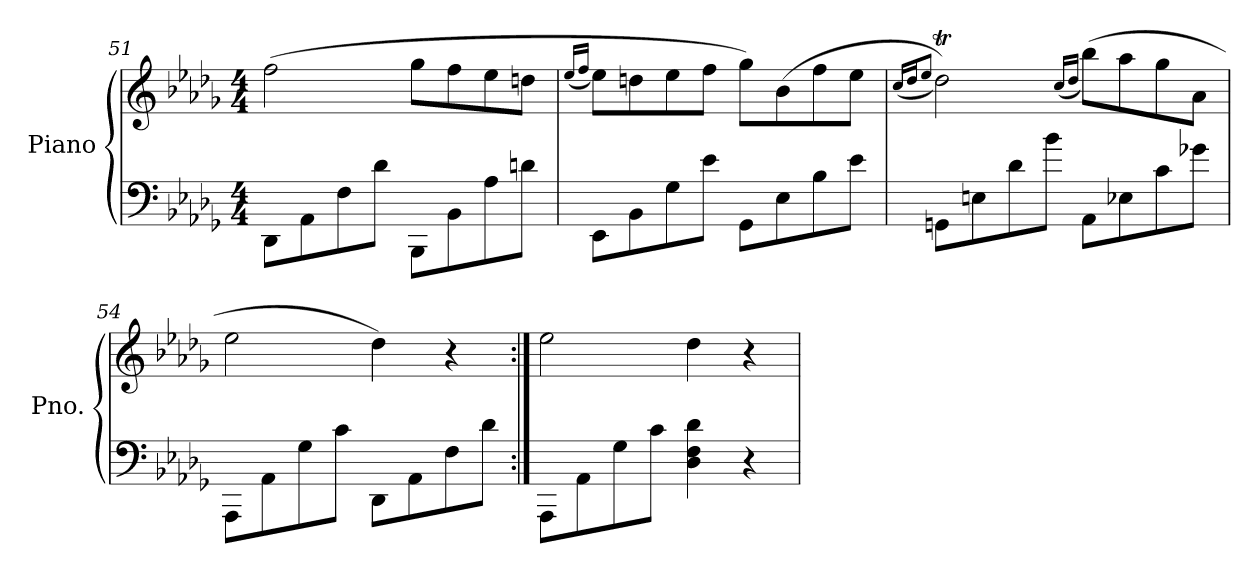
**kern	**kern
*part1	*part1
*staff2	*staff1
*I"Piano	*
*I'Pno.	*
*clefF4	*clefG2
*k[b-e-a-d-g-]	*k[b-e-a-d-g-]
*M4/4	*M4/4
=51	=51
8DD-\L	(>2ff\
8AA-\	.
8F\	.
8d-\J	.
8BBB-\L	8gg-\L
8BB-\	8ff\
8A-\	8ee-\
8dn\J	8ddn\J
!!LO:LB:g=z
=52	=52
.	(<16qee-/LL
.	16qff/JJ
8EE-\L	8ee-\L)
8BB-\	8ddn\
8G-\	8ee-\
8e-\J	8ff\J
8GG-\L	8gg-\L)
8E-\	(>8b-\
8B-\	8ff\
8e-\J	8ee-\J
=53	=53
.	(<16qcc/LL
.	16qdd-/J
.	8qee-/J
8GGn\L	2dd-T\))
8En\	.
8d-<<\	.
8b-<\J	.
.	(<16qcc/LL
.	16qdd-/JJ
8AA-\L	(>8bb-\L)
8E-X\	8aa-\
8c<<\	8gg-\
8g-X<\J	8a-\J
=54	=54
8AAA-\L	2ee-\
8AA-\	.
8G-\	.
8c\J	.
8DD-\L	4dd-\)
8AA-\	.
8F\	4r
8d-\J	.
=55:|!	=55:|!
8AAA-\L	2ee-\
8AA-\	.
8G-\	.
8c\J	.
4D-\ 4F\ 4d-\	4dd-\
4r	4r
=	=
*-	*-
